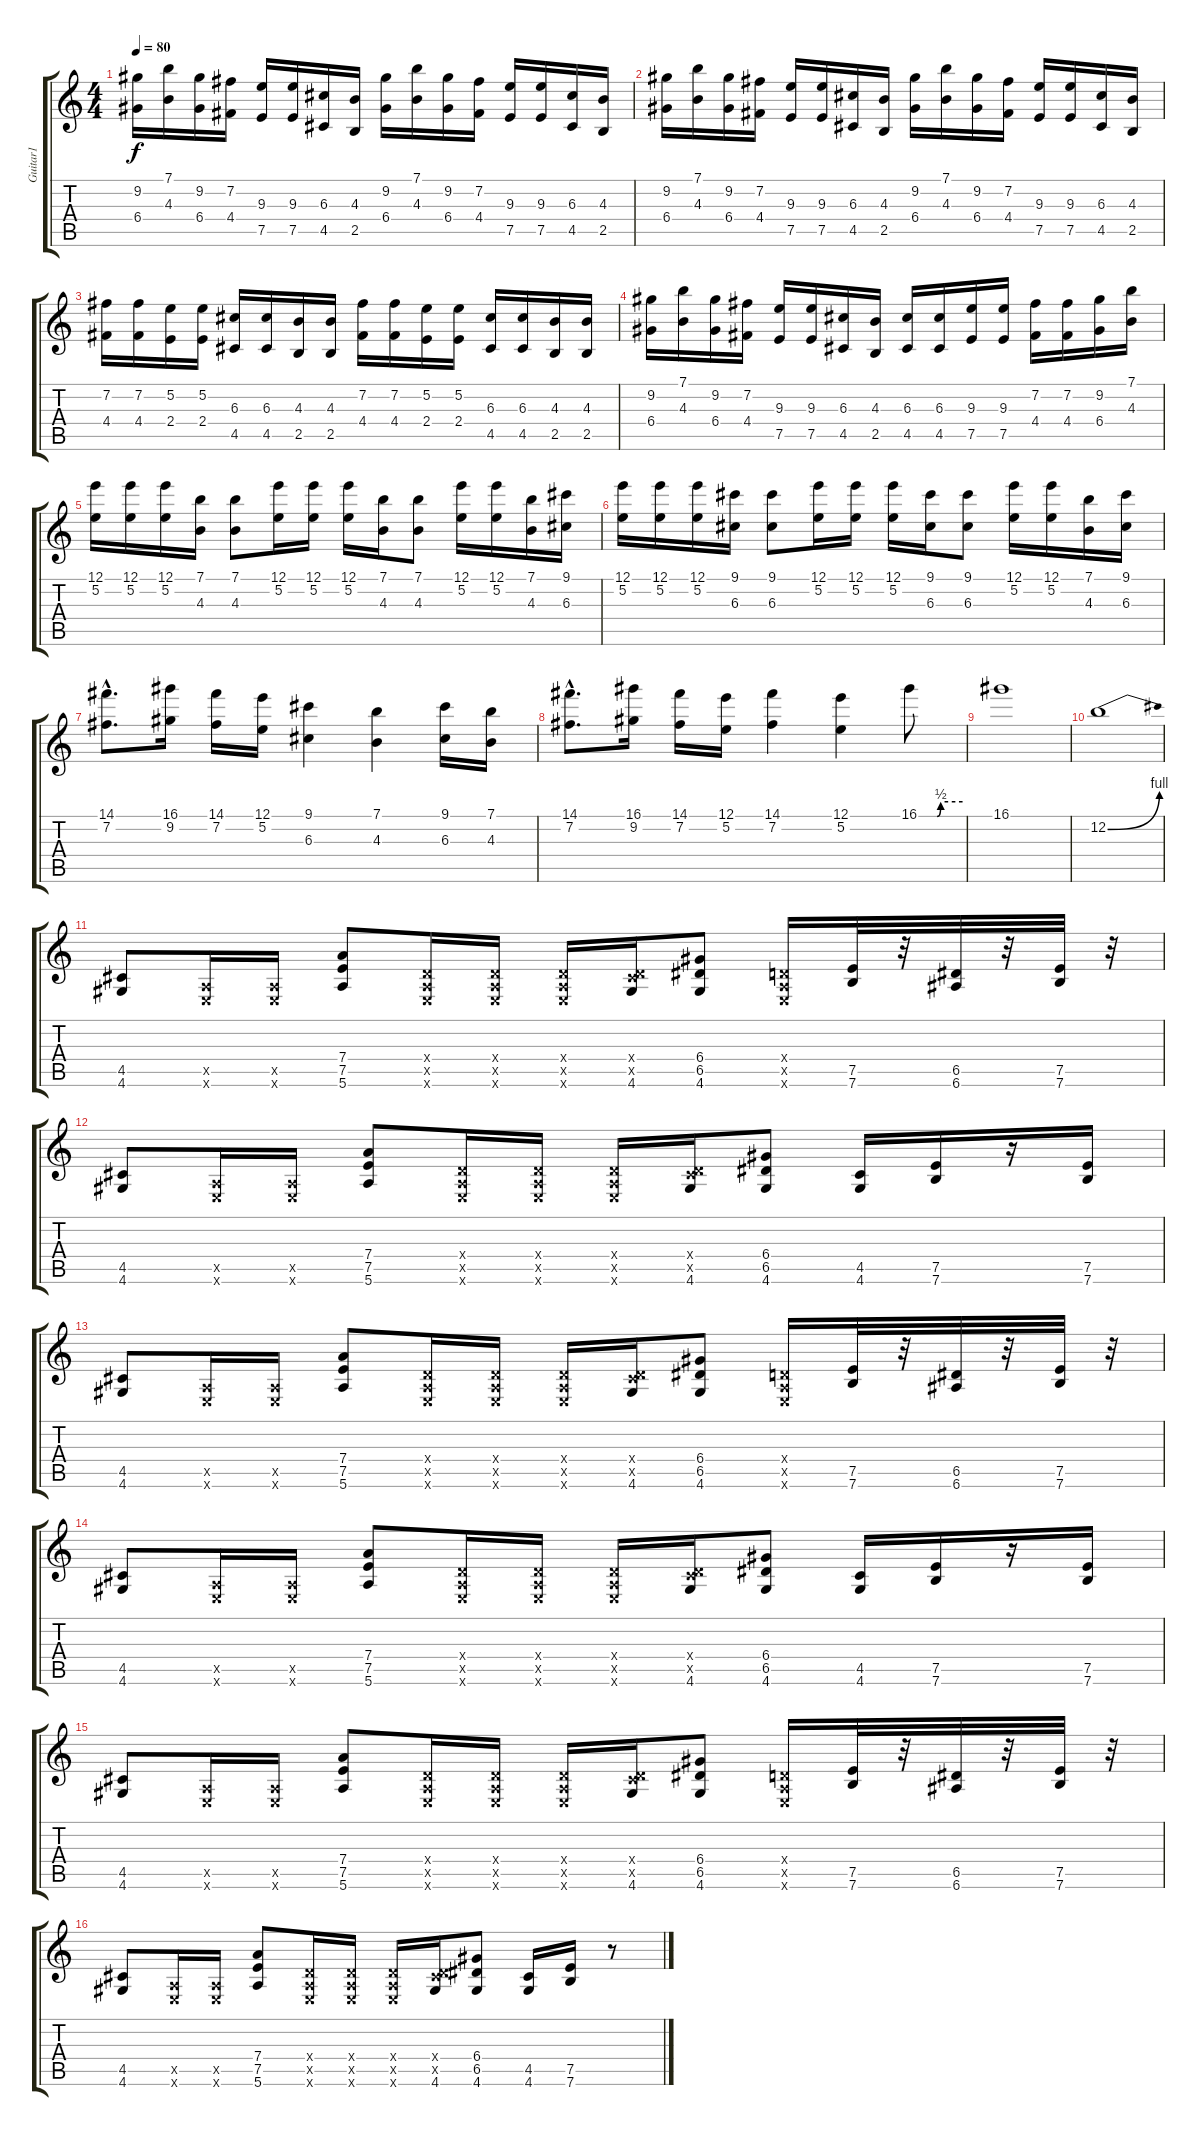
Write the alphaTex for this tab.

\track ("Guitar1" "Guitar1") {instrument distortionguitar}
\staff {score tabs}
\tuning (E4 B3 G3 D3 A2 E2) {hide}
\ts (4 4)
\tempo 80
\clef g2
\ks c
(9.2 6.4).16{dy f} (7.1 4.3).16 (9.2 6.4).16 (7.2 4.4).16 (9.3 7.5).16 (9.3 7.5).16 (6.3 4.5).16 (4.3 2.5).16 (9.2 6.4).16 (7.1 4.3).16 (9.2 6.4).16 (7.2 4.4).16 (9.3 7.5).16 (9.3 7.5).16 (6.3 4.5).16 (4.3 2.5).16 |
(9.2 6.4).16 (7.1 4.3).16 (9.2 6.4).16 (7.2 4.4).16 (9.3 7.5).16 (9.3 7.5).16 (6.3 4.5).16 (4.3 2.5).16 (9.2 6.4).16 (7.1 4.3).16 (9.2 6.4).16 (7.2 4.4).16 (9.3 7.5).16 (9.3 7.5).16 (6.3 4.5).16 (4.3 2.5).16 |
(7.2 4.4).16 (7.2 4.4).16 (5.2 2.4).16 (5.2 2.4).16 (6.3 4.5).16 (6.3 4.5).16 (4.3 2.5).16 (4.3 2.5).16 (7.2 4.4).16 (7.2 4.4).16 (5.2 2.4).16 (5.2 2.4).16 (6.3 4.5).16 (6.3 4.5).16 (4.3 2.5).16 (4.3 2.5).16 |
(9.2 6.4).16 (7.1 4.3).16 (9.2 6.4).16 (7.2 4.4).16 (9.3 7.5).16 (9.3 7.5).16 (6.3 4.5).16 (4.3 2.5).16 (6.3 4.5).16 (6.3 4.5).16 (9.3 7.5).16 (9.3 7.5).16 (7.2 4.4).16 (7.2 4.4).16 (9.2 6.4).16 (7.1 4.3).16 |
(12.1 5.2).16 (12.1 5.2).16 (12.1 5.2).16 (7.1 4.3).16 (7.1 4.3).8 (12.1 5.2).16 (12.1 5.2).16 (12.1 5.2).16 (7.1 4.3).16 (7.1 4.3).8 (12.1 5.2).16 (12.1 5.2).16 (7.1 4.3).16 (9.1 6.3).16 |
(12.1 5.2).16 (12.1 5.2).16 (12.1 5.2).16 (9.1 6.3).16 (9.1 6.3).8 (12.1 5.2).16 (12.1 5.2).16 (12.1 5.2).16 (9.1 6.3).16 (9.1 6.3).8 (12.1 5.2).16 (12.1 5.2).16 (7.1 4.3).16 (9.1 6.3).16 |
(14.1{hac} 7.2{hac}).8{d} (16.1 9.2).16 (14.1 7.2).16 (12.1 5.2).16 (9.1 6.3).4 (7.1 4.3).4 (9.1 6.3).16 (7.1 4.3).16 |
(14.1{hac} 7.2{hac}).8{d} (16.1 9.2).16 (14.1 7.2).16 (12.1 5.2).16 (14.1 7.2).4 (12.1 5.2).4 16.1{be (custom 0 0 25 0 30 2 60 2)}.8 |
16.1.1 |
12.2{be (bend 0 0 60 4)}.1 |
(4.5 4.6).8 (0.5{x} 0.6{x}).16 (0.5{x} 0.6{x}).16 (7.4 7.5 5.6).8 (0.4{x} 0.5{x} 0.6{x}).16 (0.4{x} 0.5{x} 0.6{x}).16 (0.4{x} 0.5{x} 0.6{x}).16 (0.4{x} 4.5{x} 4.6).16 (6.4 6.5 4.6).8 (0.4{x} 0.5{x} 0.6{x}).16 (7.5 7.6).32 r.32 (6.5 6.6).32 r.32 (7.5 7.6).32 r.32 |
(4.5 4.6).8 (0.5{x} 0.6{x}).16 (0.5{x} 0.6{x}).16 (7.4 7.5 5.6).8 (0.4{x} 0.5{x} 0.6{x}).16 (0.4{x} 0.5{x} 0.6{x}).16 (0.4{x} 0.5{x} 0.6{x}).16 (0.4{x} 4.5{x} 4.6).16 (6.4 6.5 4.6).8 (4.5 4.6).16 (7.5 7.6).16 r.16 (7.5 7.6).16 |
(4.5 4.6).8 (0.5{x} 0.6{x}).16 (0.5{x} 0.6{x}).16 (7.4 7.5 5.6).8 (0.4{x} 0.5{x} 0.6{x}).16 (0.4{x} 0.5{x} 0.6{x}).16 (0.4{x} 0.5{x} 0.6{x}).16 (0.4{x} 4.5{x} 4.6).16 (6.4 6.5 4.6).8 (0.4{x} 0.5{x} 0.6{x}).16 (7.5 7.6).32 r.32 (6.5 6.6).32 r.32 (7.5 7.6).32 r.32 |
(4.5 4.6).8 (0.5{x} 0.6{x}).16 (0.5{x} 0.6{x}).16 (7.4 7.5 5.6).8 (0.4{x} 0.5{x} 0.6{x}).16 (0.4{x} 0.5{x} 0.6{x}).16 (0.4{x} 0.5{x} 0.6{x}).16 (0.4{x} 4.5{x} 4.6).16 (6.4 6.5 4.6).8 (4.5 4.6).16 (7.5 7.6).16 r.16 (7.5 7.6).16 |
(4.5 4.6).8 (0.5{x} 0.6{x}).16 (0.5{x} 0.6{x}).16 (7.4 7.5 5.6).8 (0.4{x} 0.5{x} 0.6{x}).16 (0.4{x} 0.5{x} 0.6{x}).16 (0.4{x} 0.5{x} 0.6{x}).16 (0.4{x} 4.5{x} 4.6).16 (6.4 6.5 4.6).8 (0.4{x} 0.5{x} 0.6{x}).16 (7.5 7.6).32 r.32 (6.5 6.6).32 r.32 (7.5 7.6).32 r.32 |
(4.5 4.6).8 (0.5{x} 0.6{x}).16 (0.5{x} 0.6{x}).16 (7.4 7.5 5.6).8 (0.4{x} 0.5{x} 0.6{x}).16 (0.4{x} 0.5{x} 0.6{x}).16 (0.4{x} 0.5{x} 0.6{x}).16 (0.4{x} 4.5{x} 4.6).16 (6.4 6.5 4.6).8 (4.5 4.6).16 (7.5 7.6).16 r.8
